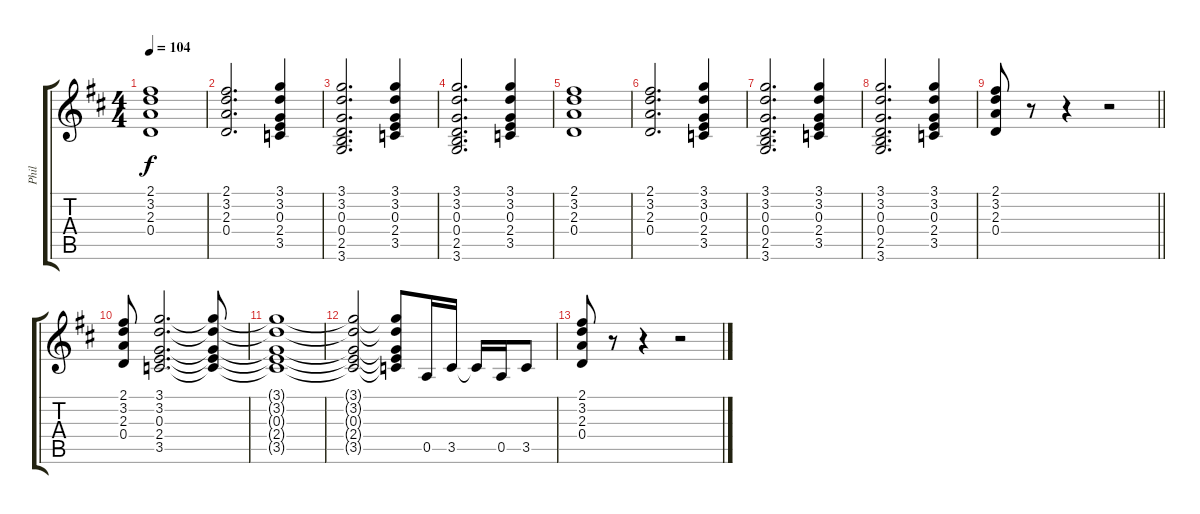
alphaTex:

\track ("Phil" "Phil") {instrument distortionguitar}
\staff {score tabs}
\tuning (E4 B3 G3 D3 A2 E2) {hide}
\ts (4 4)
\tempo 104
\clef g2
\ks d
(2.1 3.2 2.3 0.4).1{dy f} |
(2.1 3.2 2.3 0.4).2{d} (3.1 3.2 0.3 2.4 3.5).4 |
(3.1 3.2 0.3 0.4 2.5 3.6).2{d} (3.1 3.2 0.3 2.4 3.5).4 |
(3.1 3.2 0.3 0.4 2.5 3.6).2{d} (3.1 3.2 0.3 2.4 3.5).4 |
(2.1 3.2 2.3 0.4).1 |
(2.1 3.2 2.3 0.4).2{d} (3.1 3.2 0.3 2.4 3.5).4 |
(3.1 3.2 0.3 0.4 2.5 3.6).2{d} (3.1 3.2 0.3 2.4 3.5).4 |
(3.1 3.2 0.3 0.4 2.5 3.6).2{d} (3.1 3.2 0.3 2.4 3.5).4 |
\barLineRight lightlight
(2.1 3.2 2.3 0.4).8 r.8 r.4 r.2 |
(2.1 3.2 2.3 0.4).8 (3.1 3.2 0.3 2.4 3.5).2{d} (3.1{t} 3.2{t} 0.3{t} 2.4{t} 3.5{t}).8 |
(3.1{t} 3.2{t} 0.3{t} 2.4{t} 3.5{t}).1 |
(3.1{t} 3.2{t} 0.3{t} 2.4{t} 3.5{t}).2 (3.1{t} 3.2{t} 0.3{t} 2.4{t} 3.5{t}).8 0.5.16 3.5.16 3.5{t}.16 0.5.16 3.5.8 |
(2.1 3.2 2.3 0.4).8 r.8 r.4 r.2
